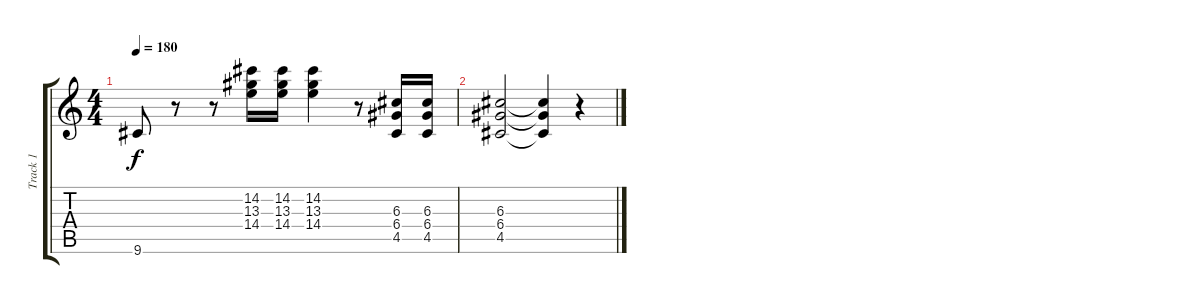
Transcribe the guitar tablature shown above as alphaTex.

\track ("Track 1" "Track 1") {instrument distortionguitar}
\staff {score tabs}
\tuning (E4 B3 G3 D3 A2 E2) {hide}
\ts (4 4)
\tempo 180
\clef g2
\ks c
9.6.8{dy f} r.8 r.8 (14.2 13.3 14.4).16 (14.2 13.3 14.4).16 (14.2 13.3 14.4).4 r.8 (6.3 6.4 4.5).16 (6.3 6.4 4.5).16 |
(6.3 6.4 4.5).2 (6.3{t} 6.4{t} 4.5{t}).4 r.4
